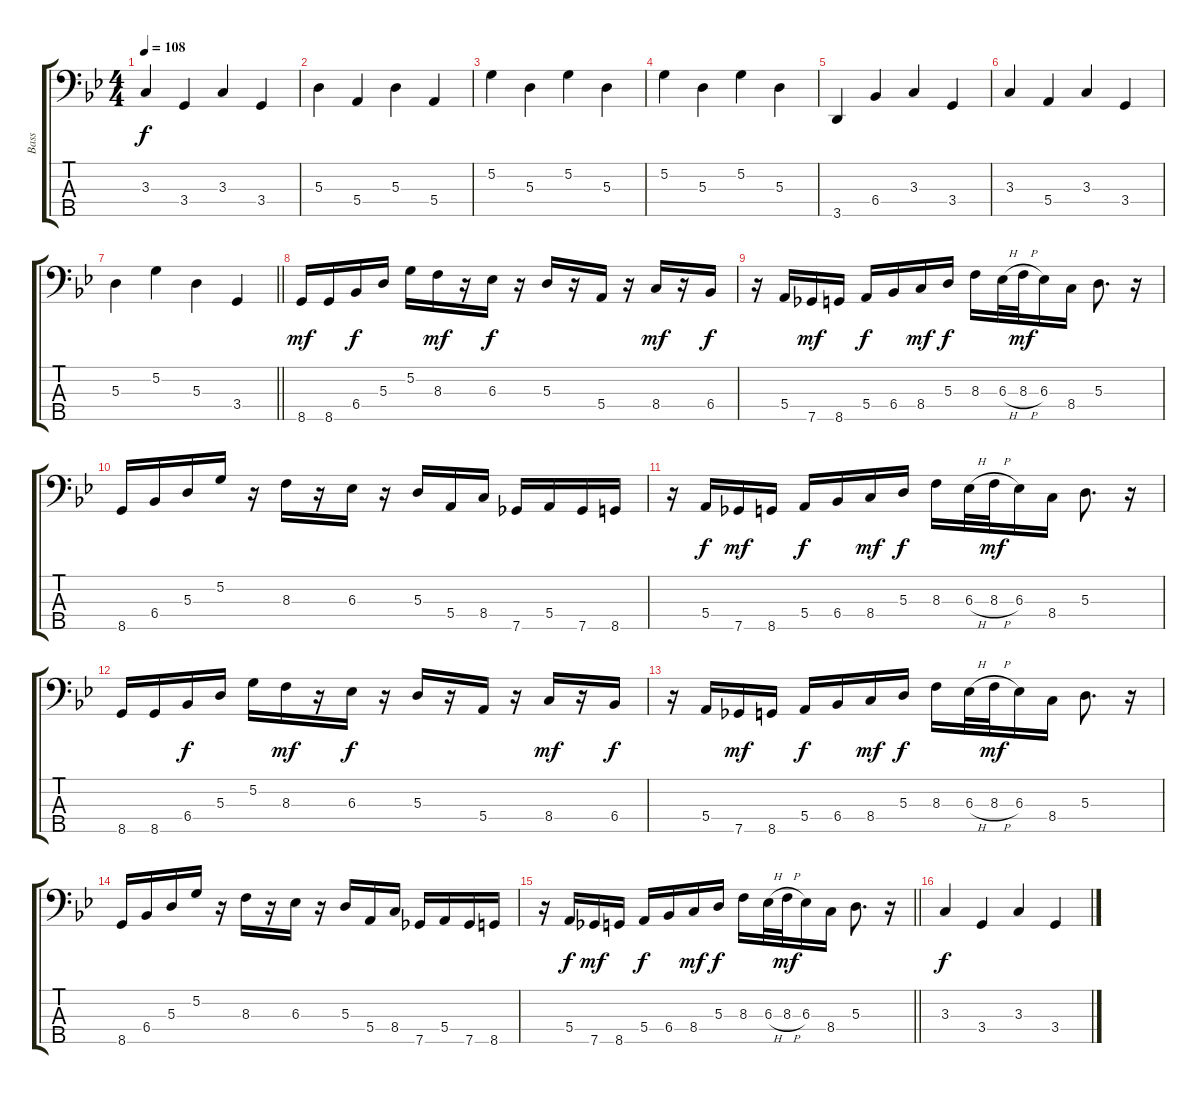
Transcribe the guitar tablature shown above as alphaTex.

\track ("Bass" "Bass") {instrument electricbassfinger}
\staff {score tabs}
\tuning (G2 D2 A1 E1 B0) {hide}
\ts (4 4)
\tempo 108
\clef f4
\ks gminor
3.3.4{dy f} 3.4.4 3.3.4 3.4.4 |
5.3.4 5.4.4 5.3.4 5.4.4 |
5.2.4 5.3.4 5.2.4 5.3.4 |
5.2.4 5.3.4 5.2.4 5.3.4 |
3.5.4 6.4.4 3.3.4 3.4.4 |
3.3.4 5.4.4 3.3.4 3.4.4 |
\barLineRight lightlight
5.3.4 5.2.4 5.3.4 3.4.4 |
\section ("" "")
8.5.16{dy mf} 8.5.16 6.4.16{dy f} 5.3.16 5.2.16 8.3.16{dy mf} r.16 6.3.16{dy f} r.16 5.3.16 r.16 5.4.16 r.16 8.4.16{dy mf} r.16 6.4.16{dy f} |
r.16 5.4.16 7.5.16{dy mf} 8.5.16 5.4.16{dy f} 6.4.16 8.4.16{dy mf} 5.3.16{dy f} 8.3.16 6.3{h}.32 8.3{h}.32{dy mf} 6.3.16 8.4.16 5.3.8{d} r.16 |
8.5.16 6.4.16 5.3.16 5.2.16 r.16 8.3.16 r.16 6.3.16 r.16 5.3.16 5.4.16 8.4.16 7.5.16 5.4.16 7.5.16 8.5.16 |
r.16 5.4.16{dy f} 7.5.16{dy mf} 8.5.16 5.4.16{dy f} 6.4.16 8.4.16{dy mf} 5.3.16{dy f} 8.3.16 6.3{h}.32 8.3{h}.32{dy mf} 6.3.16 8.4.16 5.3.8{d} r.16 |
8.5.16 8.5.16 6.4.16{dy f} 5.3.16 5.2.16 8.3.16{dy mf} r.16 6.3.16{dy f} r.16 5.3.16 r.16 5.4.16 r.16 8.4.16{dy mf} r.16 6.4.16{dy f} |
r.16 5.4.16 7.5.16{dy mf} 8.5.16 5.4.16{dy f} 6.4.16 8.4.16{dy mf} 5.3.16{dy f} 8.3.16 6.3{h}.32 8.3{h}.32{dy mf} 6.3.16 8.4.16 5.3.8{d} r.16 |
8.5.16 6.4.16 5.3.16 5.2.16 r.16 8.3.16 r.16 6.3.16 r.16 5.3.16 5.4.16 8.4.16 7.5.16 5.4.16 7.5.16 8.5.16 |
\barLineRight lightlight
r.16 5.4.16{dy f} 7.5.16{dy mf} 8.5.16 5.4.16{dy f} 6.4.16 8.4.16{dy mf} 5.3.16{dy f} 8.3.16 6.3{h}.32 8.3{h}.32{dy mf} 6.3.16 8.4.16 5.3.8{d} r.16 |
\section ("" "")
3.3.4{dy f} 3.4.4 3.3.4 3.4.4
